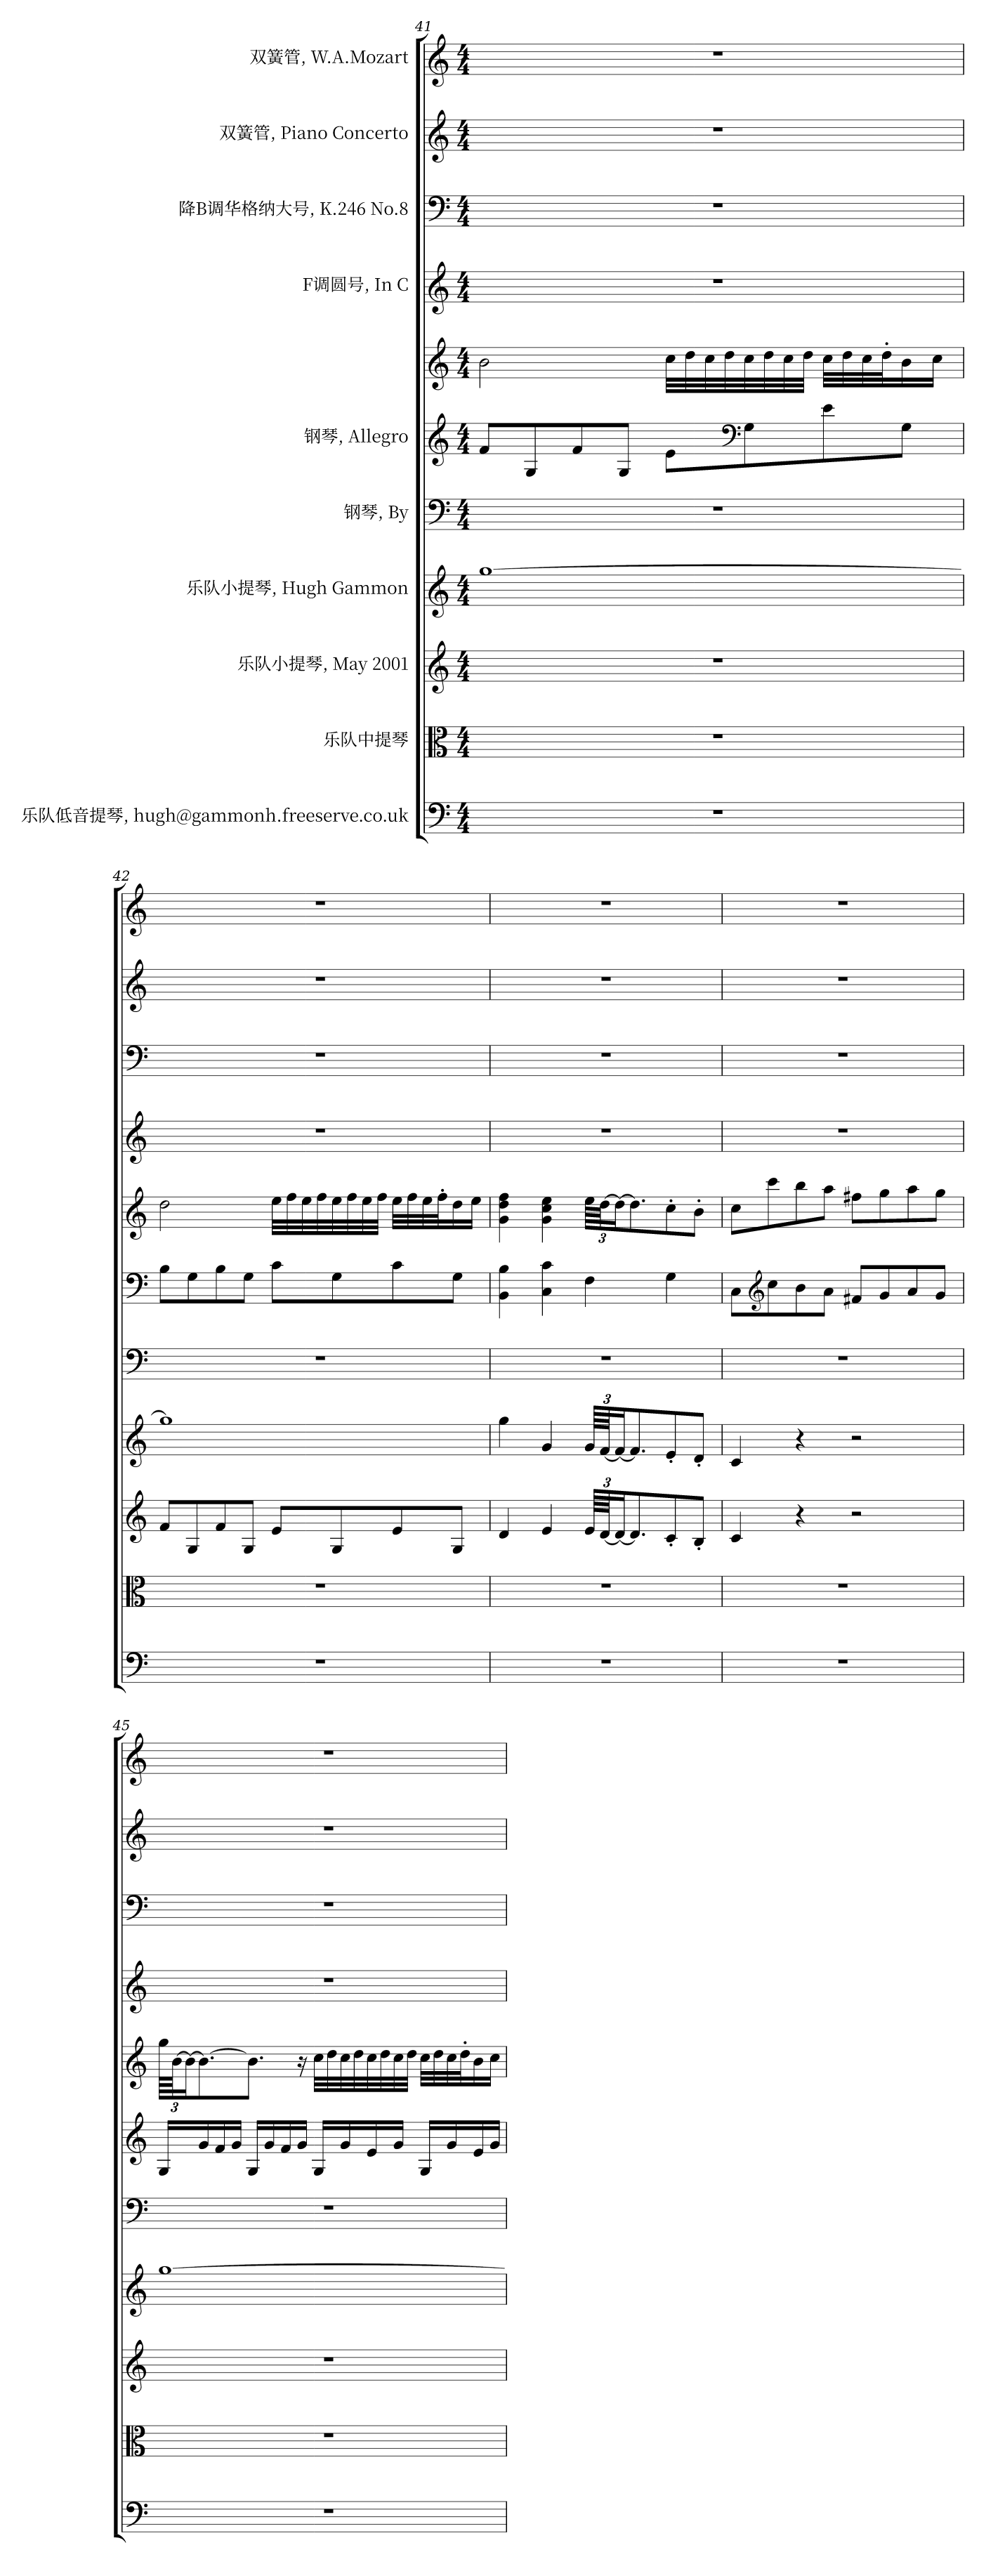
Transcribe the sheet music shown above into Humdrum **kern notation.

**kern	**kern	**kern	**kern	**kern	**kern	**kern	**kern	**kern	**kern	**kern
*part10	*part9	*part8	*part7	*part6	*part5	*part5	*part4	*part3	*part2	*part1
*staff11	*staff10	*staff9	*staff8	*staff7	*staff6	*staff5	*staff4	*staff3	*staff2	*staff1
*I"乐队低音提琴, hugh@gammonh.freeserve.co.uk	*I"乐队中提琴	*I"乐队小提琴, May 2001	*I"乐队小提琴, Hugh Gammon	*I"钢琴,       By	*I"钢琴, Allegro	*	*I"F调圆号, In C	*I"降B调华格纳大号, K.246 No.8	*I"双簧管, Piano Concerto	*I"双簧管, W.A.Mozart
!!LO:PB:g=z
*clefF4	*clefC3	*clefG2	*clefG2	*clefF4	*clefG2	*clefG2	*clefG2	*clefF4	*clefG2	*clefG2
*ITrd7c12	*	*	*	*	*	*	*ITrd4c7	*ITrd1c2	*	*
*k[]	*k[]	*k[]	*k[]	*k[]	*k[]	*k[]	*k[b-]	*k[b-e-]	*k[]	*k[]
*M4/4	*M4/4	*M4/4	*M4/4	*M4/4	*M4/4	*M4/4	*M4/4	*M4/4	*M4/4	*M4/4
=41	=41	=41	=41	=41	=41	=41	=41	=41	=41	=41
1r	1r	1r	[1gg	1r	8f/L	2b\	1r	1r	1r	1r
.	.	.	.	.	8G/	.	.	.	.	.
.	.	.	.	.	8f/	.	.	.	.	.
.	.	.	.	.	8G/J	.	.	.	.	.
.	.	.	.	.	8e\L	32cc\LLL	.	.	.	.
.	.	.	.	.	.	32dd\	.	.	.	.
.	.	.	.	.	.	32cc\	.	.	.	.
.	.	.	.	.	.	32dd\	.	.	.	.
*	*	*	*	*	*clefF4	*	*	*	*	*
.	.	.	.	.	8G\	32cc\	.	.	.	.
.	.	.	.	.	.	32dd\	.	.	.	.
.	.	.	.	.	.	32cc\	.	.	.	.
.	.	.	.	.	.	32dd\JJJ	.	.	.	.
.	.	.	.	.	8e\	32cc\LLL	.	.	.	.
.	.	.	.	.	.	32dd\	.	.	.	.
.	.	.	.	.	.	32cc\	.	.	.	.
.	.	.	.	.	.	32dd'\J	.	.	.	.
.	.	.	.	.	8G\J	16b\	.	.	.	.
.	.	.	.	.	.	16cc\JJ	.	.	.	.
=42	=42	=42	=42	=42	=42	=42	=42	=42	=42	=42
1r	1r	8f/L	1gg]	1r	8B\L	2dd\	1r	1r	1r	1r
.	.	8G/	.	.	8G\	.	.	.	.	.
.	.	8f/	.	.	8B\	.	.	.	.	.
.	.	8G/J	.	.	8G\J	.	.	.	.	.
.	.	8e/L	.	.	8c\L	32ee\LLL	.	.	.	.
.	.	.	.	.	.	32ff\	.	.	.	.
.	.	.	.	.	.	32ee\	.	.	.	.
.	.	.	.	.	.	32ff\	.	.	.	.
.	.	8G/	.	.	8G\	32ee\	.	.	.	.
.	.	.	.	.	.	32ff\	.	.	.	.
.	.	.	.	.	.	32ee\	.	.	.	.
.	.	.	.	.	.	32ff\JJJ	.	.	.	.
.	.	8e/	.	.	8c\	32ee\LLL	.	.	.	.
.	.	.	.	.	.	32ff\	.	.	.	.
.	.	.	.	.	.	32ee\	.	.	.	.
.	.	.	.	.	.	32ff'\J	.	.	.	.
.	.	8G/J	.	.	8G\J	16dd\	.	.	.	.
.	.	.	.	.	.	16ee\JJ	.	.	.	.
!!LO:PB:g=z
=43	=43	=43	=43	=43	=43	=43	=43	=43	=43	=43
1r	1r	4d/	4gg\	1r	4BB\ 4B\	4g\ 4dd\ 4ff\	1r	1r	1r	1r
.	.	4e/	4g/	.	4C\ 4c\	4g\ 4cc\ 4ee\	.	.	.	.
*	*	*Xbrackettup	*Xbrackettup	*	*	*Xbrackettup	*	*	*	*
.	.	96e/LLLL	96g/LLLL	.	4F\	96ee\LLLL	.	.	.	.
.	.	[96d/JJ	[96f/JJ	.	.	[96dd\JJ	.	.	.	.
.	.	24d/J_	24f/J_	.	.	24dd\J_	.	.	.	.
.	.	8.d/]	8.f/]	.	.	8.dd\]	.	.	.	.
.	.	8c'/	8e'/	.	4G\	8cc'\	.	.	.	.
.	.	8B'/J	8d'/J	.	.	8b'\J	.	.	.	.
=44	=44	=44	=44	=44	=44	=44	=44	=44	=44	=44
1r	1r	4c/	4c/	1r	8C\L	8cc\L	1r	1r	1r	1r
*	*	*	*	*	*clefG2	*	*	*	*	*
.	.	.	.	.	8cc\	8ccc\	.	.	.	.
.	.	4r	4r	.	8b\	8bb\	.	.	.	.
.	.	.	.	.	8a\J	8aa\J	.	.	.	.
.	.	2r	2r	.	8f#X/L	8ff#X\L	.	.	.	.
.	.	.	.	.	8g/	8gg\	.	.	.	.
.	.	.	.	.	8a/	8aa\	.	.	.	.
.	.	.	.	.	8g/J	8gg\J	.	.	.	.
!!LO:PB:g=z
=45	=45	=45	=45	=45	=45	=45	=45	=45	=45	=45
1r	1r	1r	[1gg	1r	16G/LL	96gg\LLLL	1r	1r	1r	1r
.	.	.	.	.	.	[96b\JJ	.	.	.	.
.	.	.	.	.	.	24b\J_	.	.	.	.
.	.	.	.	.	16g/	8.b\_	.	.	.	.
.	.	.	.	.	16f/	.	.	.	.	.
.	.	.	.	.	16g/JJ	.	.	.	.	.
.	.	.	.	.	16G/LL	8.b\J]	.	.	.	.
.	.	.	.	.	16g/	.	.	.	.	.
.	.	.	.	.	16f/	.	.	.	.	.
.	.	.	.	.	16g/JJ	16r	.	.	.	.
.	.	.	.	.	16G/LL	32cc\LLL	.	.	.	.
.	.	.	.	.	.	32dd\	.	.	.	.
.	.	.	.	.	16g/	32cc\	.	.	.	.
.	.	.	.	.	.	32dd\	.	.	.	.
.	.	.	.	.	16e/	32cc\	.	.	.	.
.	.	.	.	.	.	32dd\	.	.	.	.
.	.	.	.	.	16g/JJ	32cc\	.	.	.	.
.	.	.	.	.	.	32dd\JJJ	.	.	.	.
.	.	.	.	.	16G/LL	32cc\LLL	.	.	.	.
.	.	.	.	.	.	32dd\	.	.	.	.
.	.	.	.	.	16g/	32cc\	.	.	.	.
.	.	.	.	.	.	32dd'\J	.	.	.	.
.	.	.	.	.	16e/	16b\	.	.	.	.
.	.	.	.	.	16g/JJ	16cc\JJ	.	.	.	.
=	=	=	=	=	=	=	=	=	=	=
*-	*-	*-	*-	*-	*-	*-	*-	*-	*-	*-
